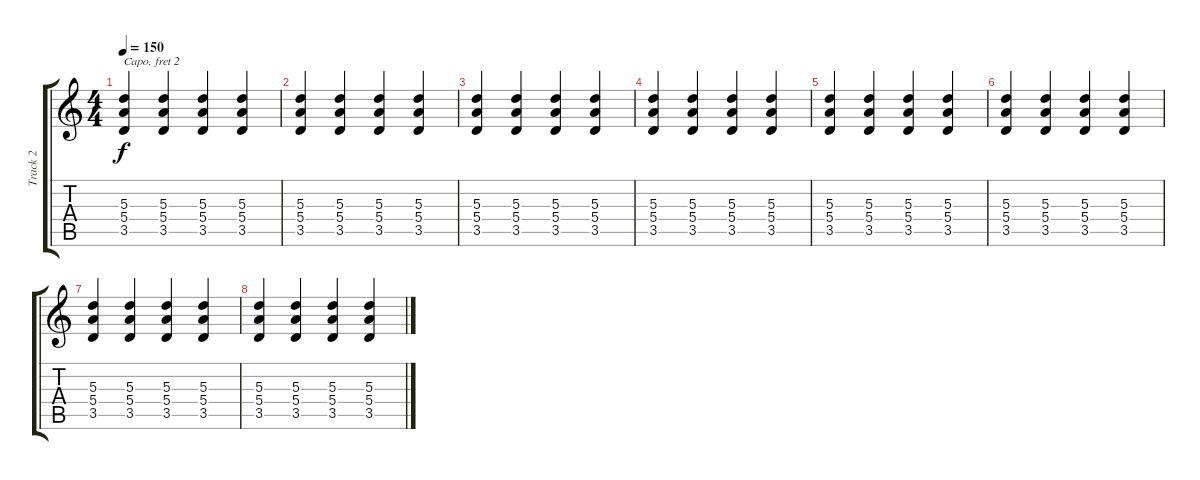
\track ("Track 2" "Track 2") {instrument electricguitarclean}
\staff {score tabs}
\capo 2
\tuning (E4 B3 G3 D3 A2 E2) {hide}
\ts (4 4)
\tempo 150
\clef g2
\ks c
(5.3 5.4 3.5).4{dy f} (5.3 5.4 3.5).4 (5.3 5.4 3.5).4 (5.3 5.4 3.5).4 |
(5.3 5.4 3.5).4 (5.3 5.4 3.5).4 (5.3 5.4 3.5).4 (5.3 5.4 3.5).4 |
(5.3 5.4 3.5).4 (5.3 5.4 3.5).4 (5.3 5.4 3.5).4 (5.3 5.4 3.5).4 |
(5.3 5.4 3.5).4 (5.3 5.4 3.5).4 (5.3 5.4 3.5).4 (5.3 5.4 3.5).4 |
(5.3 5.4 3.5).4 (5.3 5.4 3.5).4 (5.3 5.4 3.5).4 (5.3 5.4 3.5).4 |
(5.3 5.4 3.5).4 (5.3 5.4 3.5).4 (5.3 5.4 3.5).4 (5.3 5.4 3.5).4 |
(5.3 5.4 3.5).4 (5.3 5.4 3.5).4 (5.3 5.4 3.5).4 (5.3 5.4 3.5).4 |
(5.3 5.4 3.5).4 (5.3 5.4 3.5).4 (5.3 5.4 3.5).4 (5.3 5.4 3.5).4
